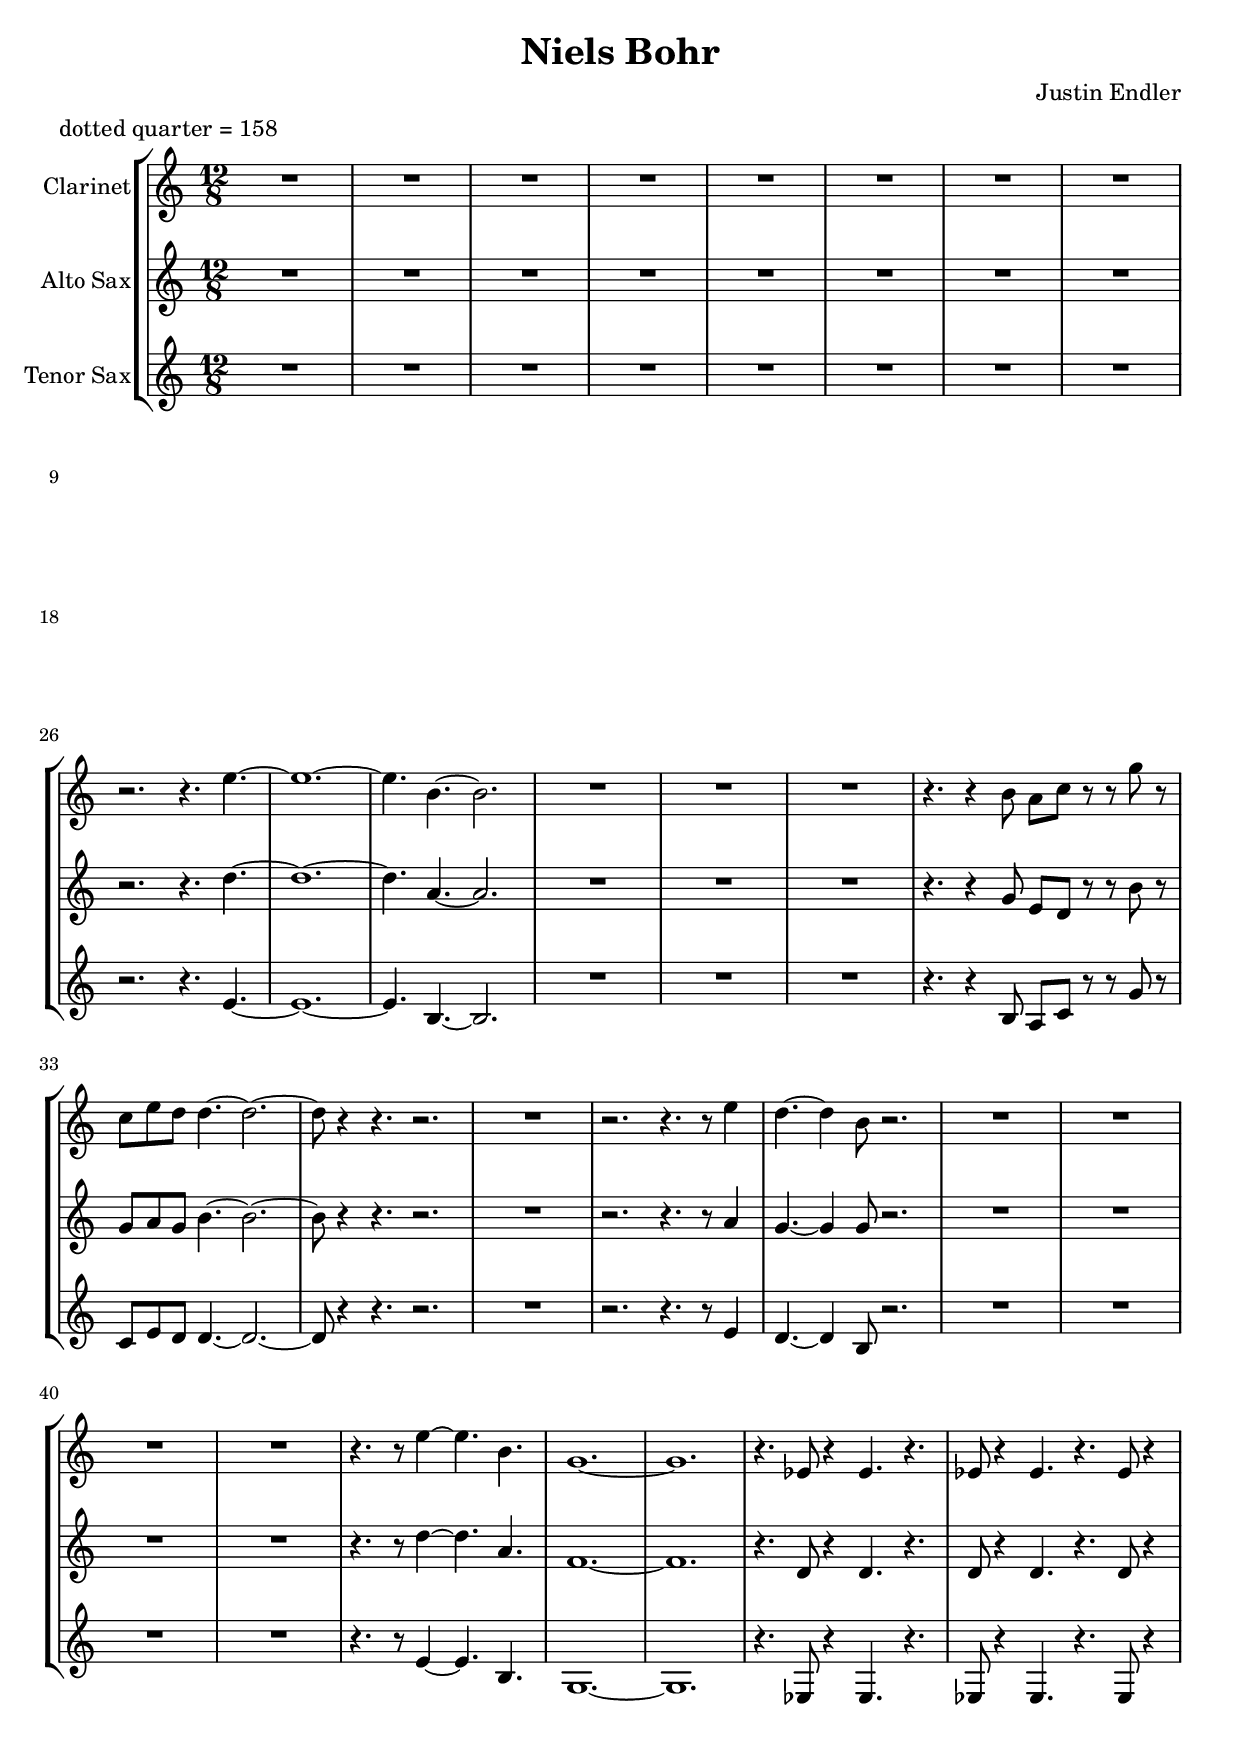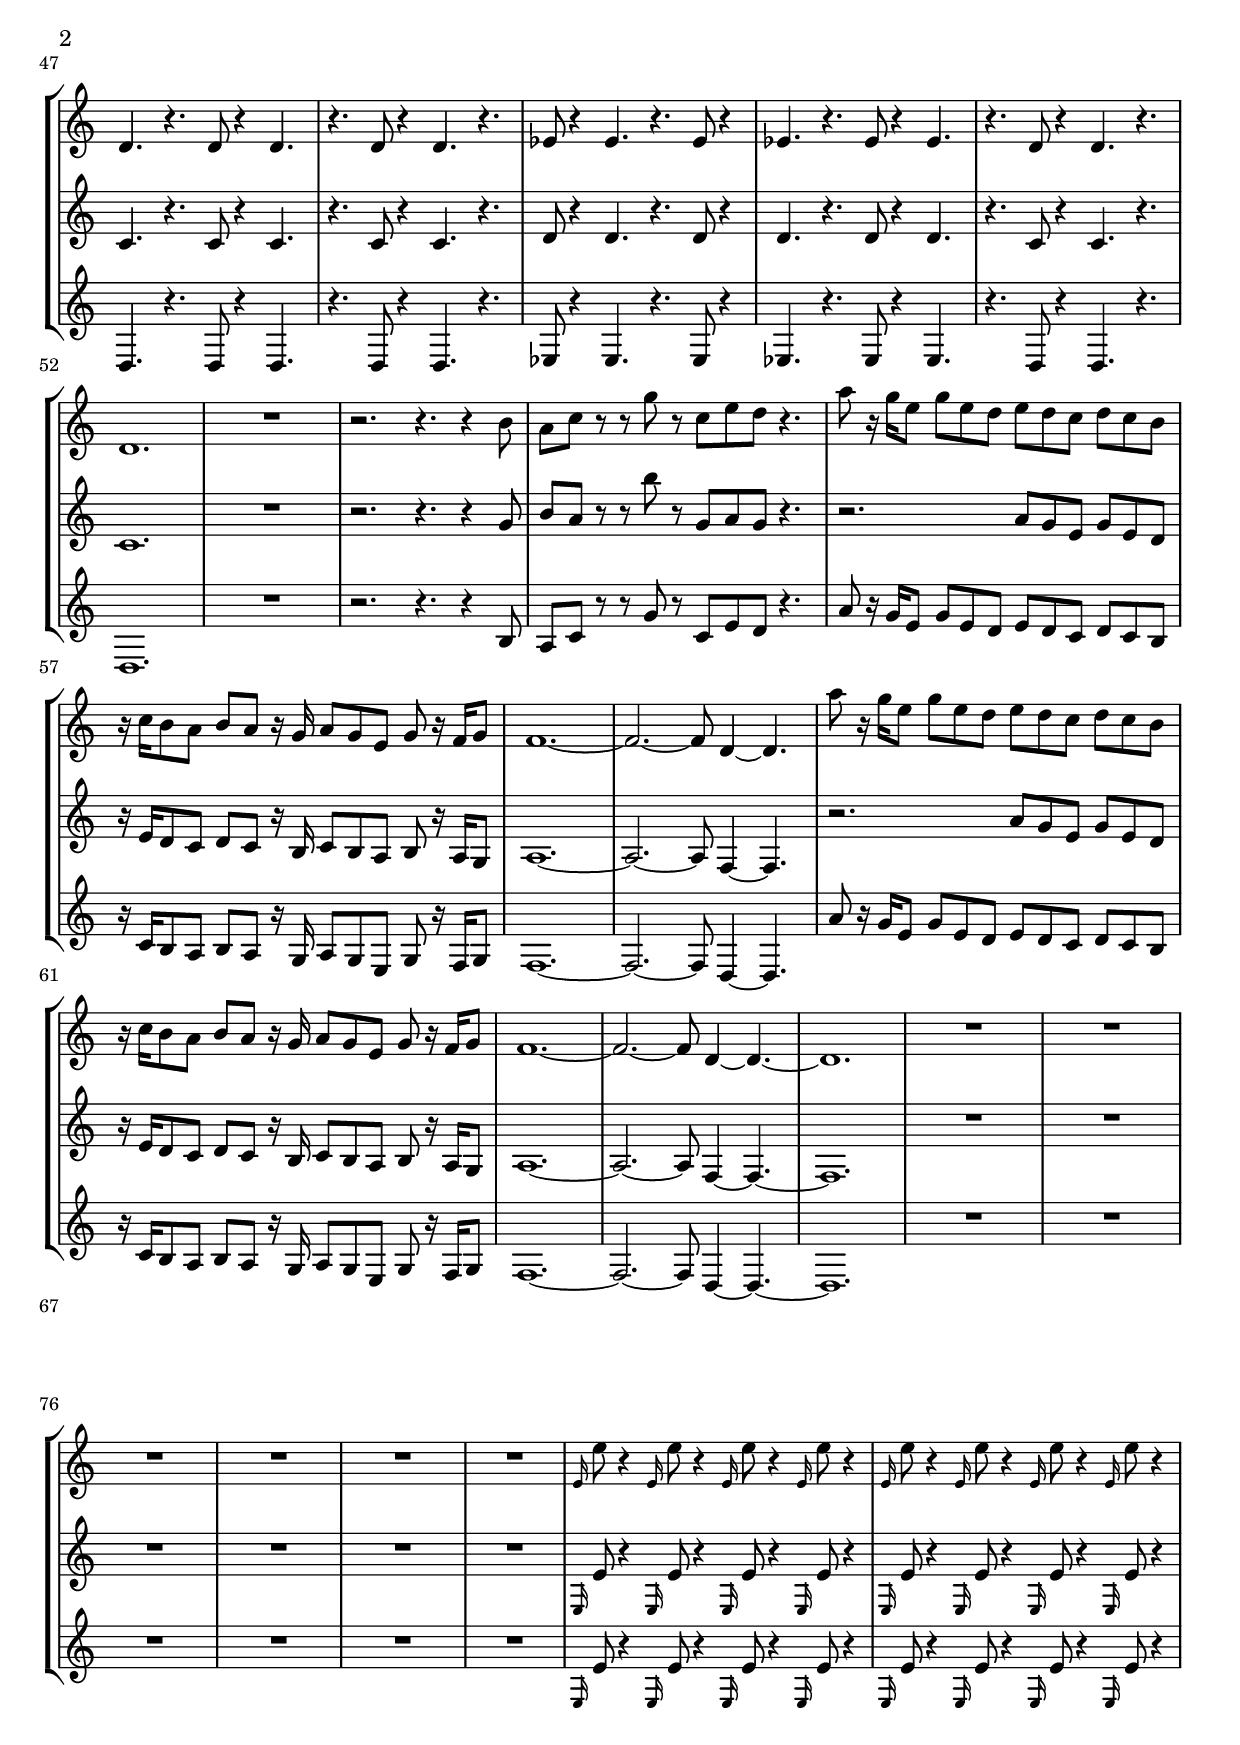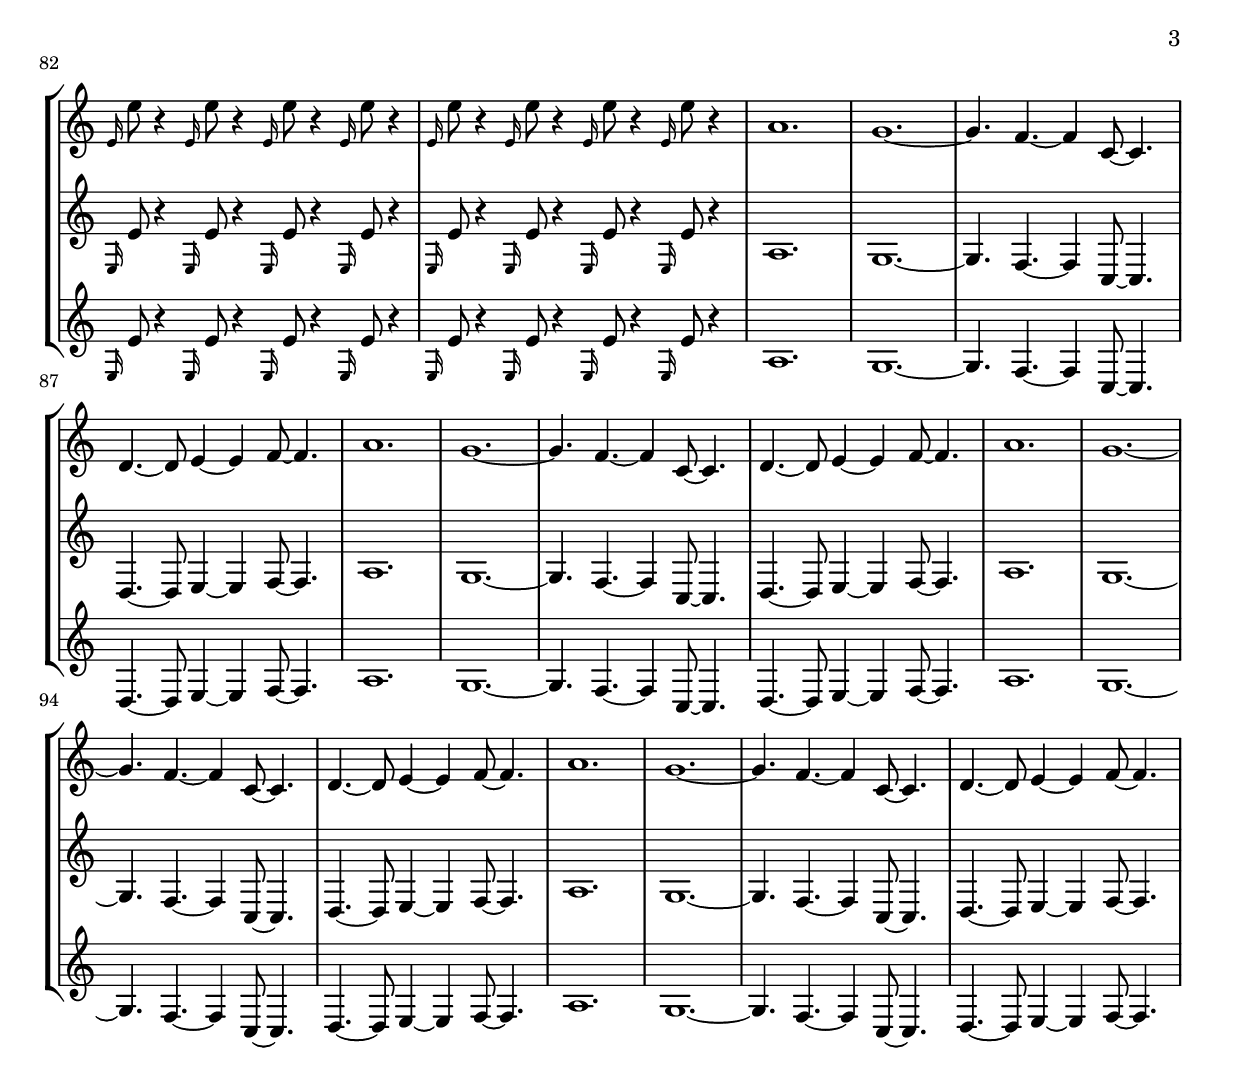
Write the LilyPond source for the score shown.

\header {
  title = "Niels Bohr"
  composer = "Justin Endler"
  meter = "dotted quarter = 158"
}
\include "english.ly"
sl = {
  \override NoteHead #'style = #'slash
  \override Stem #'transparent = ##t
  \override Flag #'transparent = ##t
}
nsl = {
  \revert NoteHead #'style
  \revert Stem #'transparent
  \revert Flag #'transparent
}
crOn = \override NoteHead #'style = #'cross
crOff = \revert NoteHead #'style
global = { \time 12/8 }
Key = { \key c \major }
% // @todo shuffle the regsisters around until the parts are close interval-wise
% ------ Clarinet ------
%clar = \transpose c d \relative c'' {
clar = \relative c {
  \Key
  \compressFullBarRests
  % rest 25 bars up front
  R1.|R1.|R1.|R1.|R1.|R1.|R1.|R1.|R1.|R1.|R1.|R1.|R1.|R1.|R1.|R1.|R1.|R1.|R1.|R1.|R1.|R1.|R1.|R1.|R1.
  % Logic bar numbers in comments
  r2. r4. e'' ~ | %30
  e1. ~ | %31
  e4. b ~ b2. | %32
  R1. | %33
  R1. | %34
  R1. | %35
  r4. r4 b8 a c r8 r  g' r | %36
  c, e d d4. ~ d2. ~ | %37
  d8 r4  r4. r2. | %38
  R1. | %39
  r2. r4. r8 e4 | %40
  d4. ~ d4 b8 r2. | %41
  R1. | %42
  R1. | %43
  R1. | %44
  R1. | %45
  r4. r8 e4 ~ e4. b4. | %46
  g1. ~ | %47
  g1. | %48
  r4. ef8 r4 ef4. r | %49
  ef8 r4 ef4. r ef8 r4 | %50
  d4. r d8 r4 d4. | %51
  r4. d8 r4 d4. r | %52
  ef8 r4 ef4. r ef8 r4 | %53
  ef4. r ef8 r4 ef4. | %54
  r4. d8 r4 d4. r | %55
  d1. | %56
  R1. | %57
  r2. r4. r4 b'8 | %58
  a8 c r r g' r c, e d r4. | %59
  a'8 r16 g e8 g e d e d c d c b | %60
  r16 c b8 a b a r16 g a8 g e g r16 f g8 | %61
  f1. ~ | %62
  f2. ~ f8 d4 ~ d4. | %63
  a''8 r16 g e8 g e d e d c d c b | %64
  r16 c b8 a b a r16 g a8 g e g r16 f g8 | %65
  f1. ~ | %66
  f2. ~ f8 d4 ~ d4. ~ | %67
  d1. | %68
  R1. | %69
  R1. | %70
  R1. | %71
  R1. | %72
  R1. | %73
  R1. | %74
  R1. | %75
  R1. | %76
  R1. | %77
  R1. | %78
  R1. | %79
  R1. | %80
  R1. | %81
  R1. | %82
  R1. | %83
  \grace e16 e'8 r4 \grace e,16 e'8 r4 \grace e,16 e'8 r4 \grace e,16 e'8 r4 | %84
  \grace e,16 e'8 r4 \grace e,16 e'8 r4 \grace e,16 e'8 r4 \grace e,16 e'8 r4 | %85
  \grace e,16 e'8 r4 \grace e,16 e'8 r4 \grace e,16 e'8 r4 \grace e,16 e'8 r4 | %86
  \grace e,16 e'8 r4 \grace e,16 e'8 r4 \grace e,16 e'8 r4 \grace e,16 e'8 r4 | %87
  a,1. | %88
  g1. ~ | %89
  g4. f4. ~ f4 c8 ~ c4. | %90
  d4. ~ d8 e4 ~ e4 f8 ~ f4. | %91
  a1. | %92
  g1. ~ | %93
  g4. f4. ~ f4 c8 ~ c4. | %94
  d4. ~ d8 e4 ~ e4 f8 ~ f4. | %95
  a1. | %96
  g1. ~ | %97
  g4. f4. ~ f4 c8 ~ c4. | %98
  d4. ~ d8 e4 ~ e4 f8 ~ f4. | %99
  a1. | %100
  g1. ~ | %101
  g4. f4. ~ f4 c8 ~ c4. | %102
  d4. ~ d8 e4 ~ e4 f8 ~ f4. | %103
}
clarinet = {
  \global
  \set Staff.instrumentName = #"Clarinet"
  \clef treble
  <<
    \clar
  >>
}
% ------ Alto Saxophone ------
%alto = \transpose c a \relative c' {
alto = \relative c {
  \Key
  \compressFullBarRests
  % rest 25 bars up front
  R1.|R1.|R1.|R1.|R1.|R1.|R1.|R1.|R1.|R1.|R1.|R1.|R1.|R1.|R1.|R1.|R1.|R1.|R1.|R1.|R1.|R1.|R1.|R1.|R1.
  % Logic bar numbers in comments
  r2. r4. d'' ~ | %30
  d1. ~ | %31
  d4. a ~ a2. | %32
  R1. | %33
  R1. | %34
  R1. | %35
  r4. r4 g8 e d r8 r  b' r | %36
  g a g b4. ~ b2. ~ | %37
  b8 r4  r4. r2. | %38
  R1. | %39
  r2. r4. r8 a4 | %40
  g4. ~ g4 g8 r2. | %41
  R1. | %42
  R1. | %43
  R1. | %44
  R1. | %45
  r4. r8 d'4 ~ d4. a4. | %46
  f1. ~ | %47
  f1. | %48
  r4. d8 r4 d4. r | %49
  d8 r4 d4. r d8 r4 | %50
  c4. r c8 r4 c4. | %51
  r4. c8 r4 c4. r | %52
  d8 r4 d4. r d8 r4 | %53
  d4. r d8 r4 d4. | %54
  r4. c8 r4 c4. r | %55
  c1. | %56
  R1. | %57
  r2. r4. r4 g'8 | %58
  b8 a r r b' r g, a g r4. | %59
  r2. a8 g e g e d | %60
  r16 e d8 c d c r16 b c8 b a b r16 a g8 | %61
  a1. ~ | %62
  a2. ~ a8 f4 ~ f4. | %63
  r2. a'8 g e g e d | %64
  r16 e d8 c d c r16 b c8 b a b r16 a g8 | %65
  a1. ~ | %66
  a2. ~ a8 f4 ~ f4. ~ | %67
  f1. | %68
  R1. | %69
  R1. | %70
  R1. | %71
  R1. | %72
  R1. | %73
  R1. | %74
  R1. | %75
  R1. | %76
  R1. | %77
  R1. | %78
  R1. | %79
  R1. | %80
  R1. | %81
  R1. | %82
  R1. | %83 // @todo
  \grace e16 e'8 r4 \grace e,16 e'8 r4 \grace e,16 e'8 r4 \grace e,16 e'8 r4 | %84
  \grace e,16 e'8 r4 \grace e,16 e'8 r4 \grace e,16 e'8 r4 \grace e,16 e'8 r4 | %85
  \grace e,16 e'8 r4 \grace e,16 e'8 r4 \grace e,16 e'8 r4 \grace e,16 e'8 r4 | %86
  \grace e,16 e'8 r4 \grace e,16 e'8 r4 \grace e,16 e'8 r4 \grace e,16 e'8 r4 | %87
  a,1. | %88
  g1. ~ | %89
  g4. f4. ~ f4 c8 ~ c4. | %90
  d4. ~ d8 e4 ~ e4 f8 ~ f4. | %91
  a1. | %92
  g1. ~ | %93
  g4. f4. ~ f4 c8 ~ c4. | %94
  d4. ~ d8 e4 ~ e4 f8 ~ f4. | %95
  a1. | %96
  g1. ~ | %97
  g4. f4. ~ f4 c8 ~ c4. | %98
  d4. ~ d8 e4 ~ e4 f8 ~ f4. | %99
  a1. | %100
  g1. ~ | %101
  g4. f4. ~ f4 c8 ~ c4. | %102
  d4. ~ d8 e4 ~ e4 f8 ~ f4. | %103
}
altoSax = {
  \global
  \set Staff.instrumentName = #"Alto Sax"
  \clef treble
  <<
    \alto
  >>
}
% ------ Tenor Saxophone ------
%tenor = \transpose c a' \relative c {
tenor = \relative c {
  \Key
  \compressFullBarRests
  % rest 25 bars up front
  R1.|R1.|R1.|R1.|R1.|R1.|R1.|R1.|R1.|R1.|R1.|R1.|R1.|R1.|R1.|R1.|R1.|R1.|R1.|R1.|R1.|R1.|R1.|R1.|R1.
  % Logic bar numbers in comments
  r2. r4. e' ~ | %30
  e1. ~ | %31
  e4. b ~ b2. | %32
  R1. | %33
  R1. | %34
  R1. | %35
  r4. r4 b8 a c r8 r  g' r | %36
  c, e d d4. ~ d2. ~ | %37
  d8 r4  r4. r2. | %38
  R1. | %39
  r2. r4. r8 e4 | %40
  d4. ~ d4 b8 r2. | %41
  R1. | %42
  R1. | %43
  R1. | %44
  R1. | %45
  r4. r8 e4 ~ e4. b4. | %46
  g1. ~ | %47
  g1. | %48
  r4. ef8 r4 ef4. r | %49
  ef8 r4 ef4. r ef8 r4 | %50
  d4. r d8 r4 d4. | %51
  r4. d8 r4 d4. r | %52
  ef8 r4 ef4. r ef8 r4 | %53
  ef4. r ef8 r4 ef4. | %54
  r4. d8 r4 d4. r | %55
  d1. | %56
  R1. | %57
  r2. r4. r4 b'8 | %58
  a8 c r r g' r c, e d r4. | %59
  a'8 r16 g e8 g e d e d c d c b | %60
  r16 c b8 a b a r16 g a8 g e g r16 f g8 | %61
  f1. ~ | %62
  f2. ~ f8 d4 ~ d4. | %63
  a''8 r16 g e8 g e d e d c d c b | %64
  r16 c b8 a b a r16 g a8 g e g r16 f g8 | %65
  f1. ~ | %66
  f2. ~ f8 d4 ~ d4. ~ | %67
  d1. | %68
  R1. | %69
  R1. | %70
  R1. | %71
  R1. | %72
  R1. | %73
  R1. | %74
  R1. | %75
  R1. | %76
  R1. | %77
  R1. | %78
  R1. | %79
  R1. | %80
  R1. | %81
  R1. | %82
  R1. | %83
  \grace e16 e'8 r4 \grace e,16 e'8 r4 \grace e,16 e'8 r4 \grace e,16 e'8 r4 | %84
  \grace e,16 e'8 r4 \grace e,16 e'8 r4 \grace e,16 e'8 r4 \grace e,16 e'8 r4 | %85
  \grace e,16 e'8 r4 \grace e,16 e'8 r4 \grace e,16 e'8 r4 \grace e,16 e'8 r4 | %86
  \grace e,16 e'8 r4 \grace e,16 e'8 r4 \grace e,16 e'8 r4 \grace e,16 e'8 r4 | %87
  a,1. | %88
  g1. ~ | %89
  g4. f4. ~ f4 c8 ~ c4. | %90
  d4. ~ d8 e4 ~ e4 f8 ~ f4. | %91
  a1. | %92
  g1. ~ | %93
  g4. f4. ~ f4 c8 ~ c4. | %94
  d4. ~ d8 e4 ~ e4 f8 ~ f4. | %95
  a1. | %96
  g1. ~ | %97
  g4. f4. ~ f4 c8 ~ c4. | %98
  d4. ~ d8 e4 ~ e4 f8 ~ f4. | %99
  a1. | %100
  g1. ~ | %101
  g4. f4. ~ f4 c8 ~ c4. | %102
  d4. ~ d8 e4 ~ e4 f8 ~ f4. | %103
}
tenorSax = {
  \global
  \set Staff.instrumentName = #"Tenor Sax"
  \clef treble
  <<
    \tenor
  >>
}
%%%%%%%%% It All Goes Together Here %%%%%%%%%%%%%%%%%%%%%%

\score {
  <<
    \new StaffGroup = "winds" <<
      \new Staff = "clarinet" \clarinet
      \new Staff = "altosax" \altoSax
      \new Staff = "tenorsax" \tenorSax
    >>
  >>
  \layout {
    \context { \Staff \RemoveEmptyStaves }
    \context {
      \Score
      \override BarNumber #'padding = #3
      \override RehearsalMark #'padding = #2
      skipBars = ##t
    }
  }
  \midi { }
}
